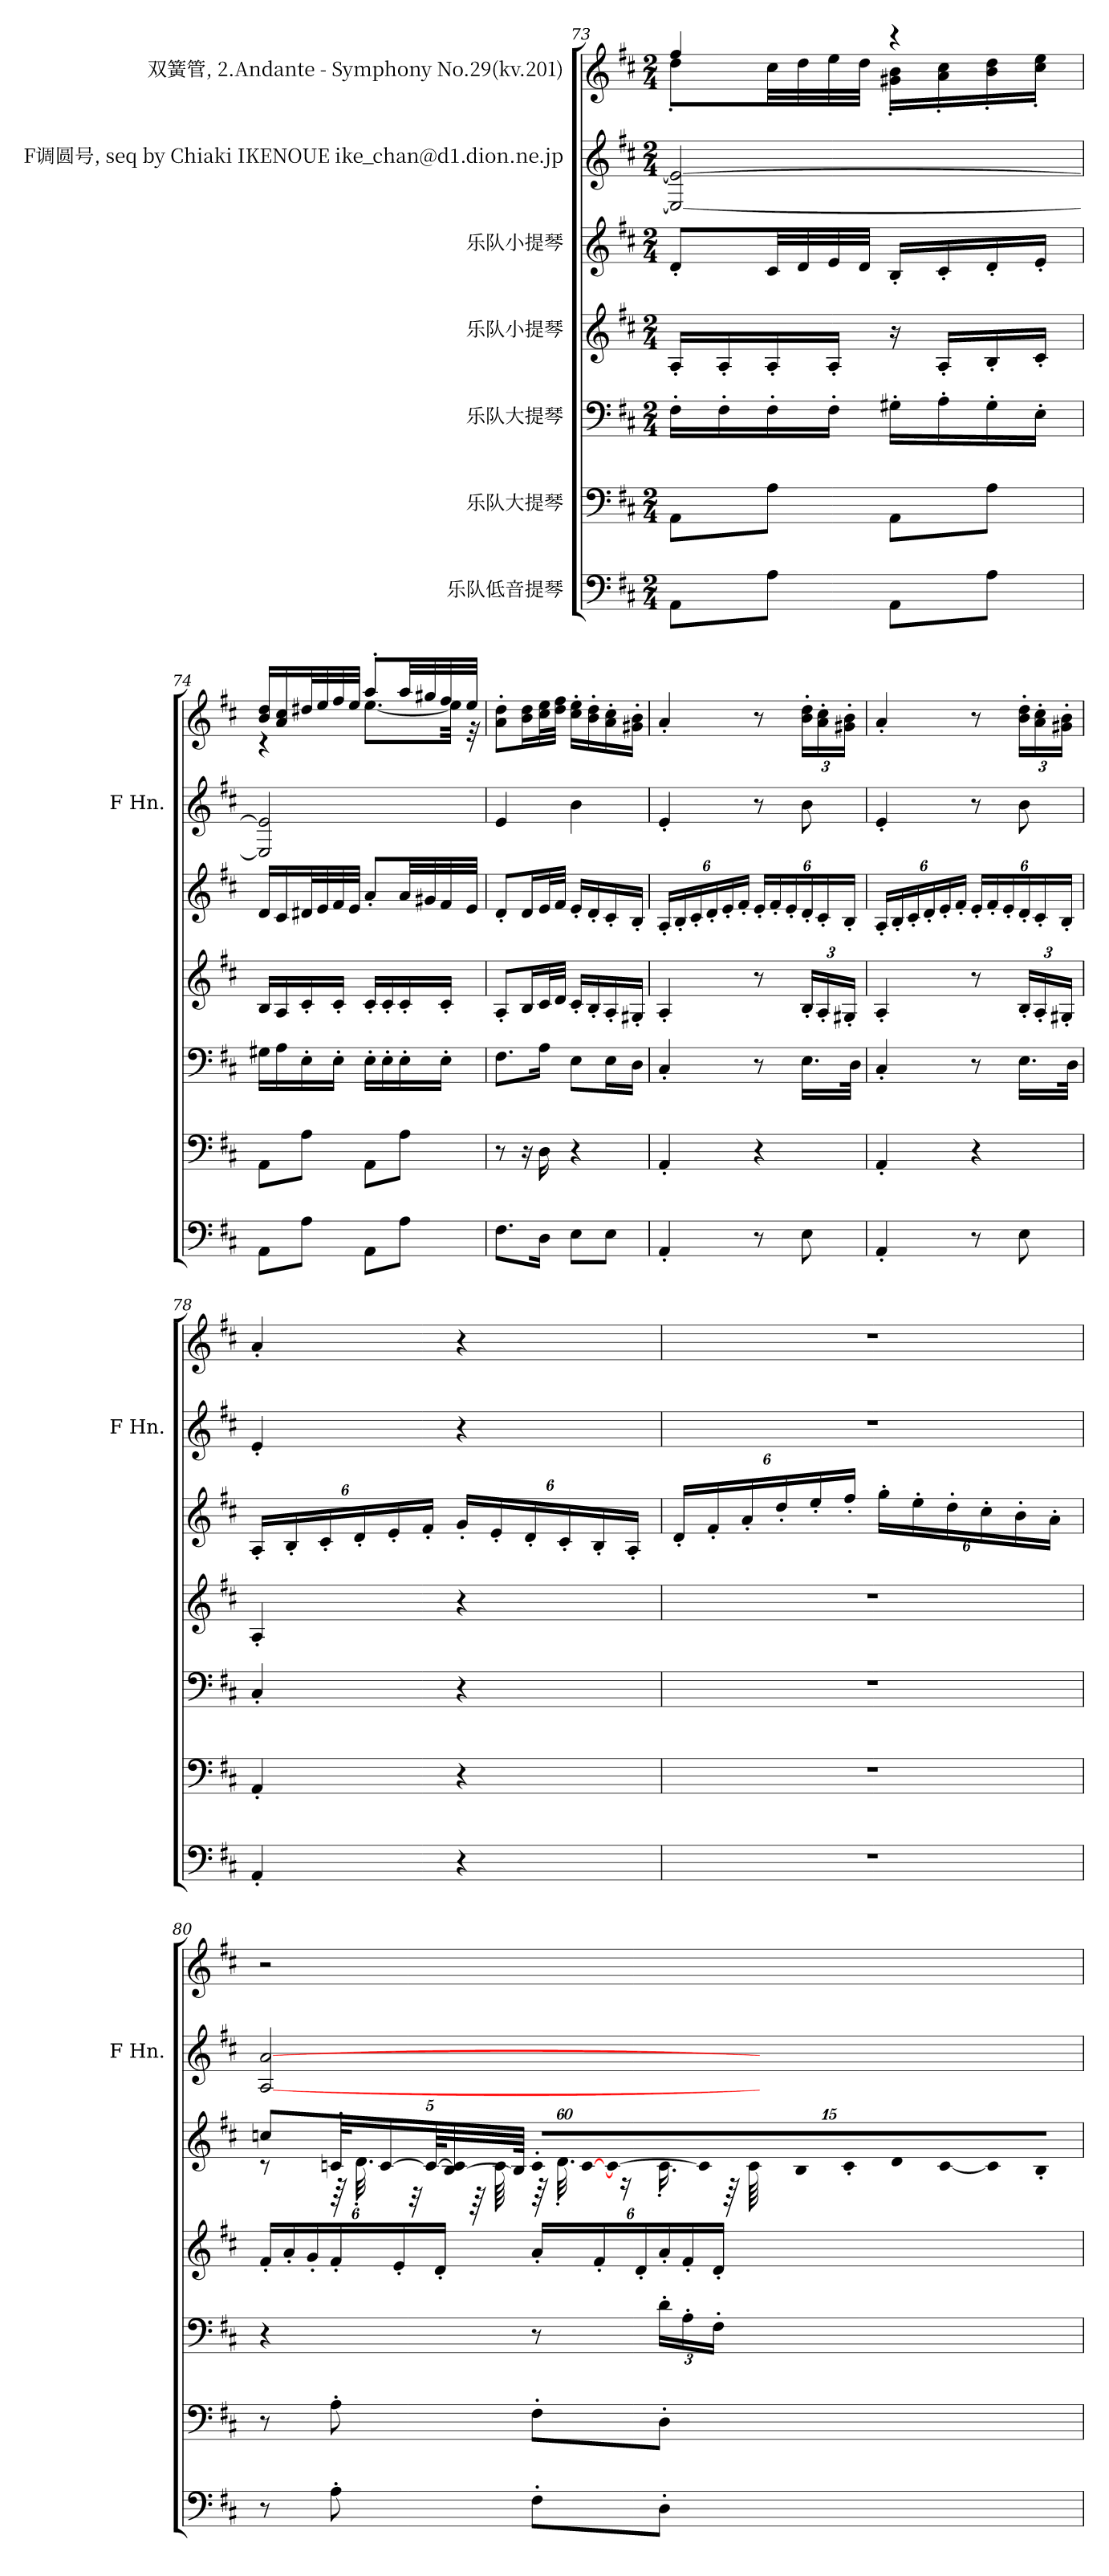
**kern	**kern	**kern	**kern	**kern	**kern	**kern
*part7	*part6	*part5	*part4	*part3	*part2	*part1
*staff7	*staff6	*staff5	*staff4	*staff3	*staff2	*staff1
*I"乐队低音提琴	*I"乐队大提琴	*I"乐队大提琴	*I"乐队小提琴	*I"乐队小提琴	*I"F调圆号, seq by Chiaki IKENOUE ike_chan@d1.dion.ne.jp	*I"双簧管, 2.Andante - Symphony No.29(kv.201)
*	*	*	*	*	*I'F Hn.	*
*clefF4	*clefF4	*clefF4	*clefG2	*clefG2	*clefG2	*clefG2
*ITrd7c12	*	*	*	*	*ITrd4c7	*
*k[f#c#]	*k[f#c#]	*k[f#c#]	*k[f#c#]	*k[f#c#]	*k[f#]	*k[f#c#]
*M2/4	*M2/4	*M2/4	*M2/4	*M2/4	*M2/4	*M2/4
=73	=73	=73	=73	=73	=73	=73
*	*	*	*	*	*	*^
8AAA\L	8AA\L	16F#'\LL	16A'/LL	8d'/L	2AA/_ 2A/_	4ff#/	8dd'\L
.	.	16F#'\	16A'/	.	.	.	.
8AA\J	8A\J	16F#'\	16A'/	32c#/LL	.	.	32cc#\LL
.	.	.	.	32d/	.	.	32dd\
.	.	16F#'\JJ	16A'/JJ	32e/	.	.	32ee\
.	.	.	.	32d/JJJ	.	.	32dd\JJJ
8AAA\L	8AA\L	16G#X'\LL	16r	16B'/LL	.	4r	16g#X\' 16b\'LL
.	.	16A'\	16A'/LL	16c#'/	.	.	16a\' 16cc#\'
8AA\J	8A\J	16G#'\	16B'/	16d'/	.	.	16b\' 16dd\'
.	.	16E'\JJ	16c#'/JJ	16e'/JJ	.	.	16cc#\' 16ee\'JJ
!!LO:PB:g=z	!!
=74	=74	=74	=74	=74	=74	=74	=74
8AAA\L	8AA\L	16G#X\LL	16B/LL	16d/LL	2AA/] 2A/]	16b/ 16dd/LL	4r
.	.	16A\	16A/	16c#/	.	16a/ 16cc#/	.
8AA\J	8A\J	16E'\	16c#'/	32d#X/L	.	32dd#X/L	.
.	.	.	.	32e/	.	32ee/	.
.	.	16E'\JJ	16c#'/JJ	32f#/	.	32ff#/	.
.	.	.	.	32e/JJJ	.	32ee/JJJ	.
8AAA\L	8AA\L	16E'\LL	16c#'/LL	8a'/L	.	8aa'/L	[8.ee\L
.	.	16E'\	16c#'/	.	.	.	.
8AA\J	8A\J	16E'\	16c#'/	32a/LL	.	32aa/LL	.
.	.	.	.	32g#X/	.	32gg#X/	.
.	.	16E'\JJ	16c#'/JJ	32f#/	.	32ff#/	32ee\Jkk]
.	.	.	.	32e/JJJ	.	32ee/JJJ	32r
*	*	*	*	*	*	*v	*v
=75	=75	=75	=75	=75	=75	=75
8.FF#\L	8r	8.F#\L	8A'/L	8d'/L	4A/	8a\' 8dd\'L
.	16r	.	16B/L	16d/L	.	16b\ 16dd\L
16DD\Jk	16D\	16A\Jk	32c#/L	32e/L	.	32cc#\ 32ee\L
.	.	.	32d/JJJ	32f#/JJJ	.	32dd\ 32ff#\JJJ
8EE\L	4r	8E\L	16c#'/LL	16e'/LL	4e\	16cc#\' 16ee\'LL
.	.	.	16B'/	16d'/	.	16b\' 16dd\'
8EE\J	.	16E\L	16A'/	16c#'/	.	16a\' 16cc#\'
.	.	16D\JJ	16G#X'/JJ	16B'/JJ	.	16g#X\' 16b\'JJ
=76	=76	=76	=76	=76	=76	=76
*	*	*	*	*Xbrackettup	*	*
4AAA'/	4AA'/	4C#'/	4A'/	24A'/LL	4A'/	4a'/
.	.	.	.	24B'/	.	.
.	.	.	.	24c#'/	.	.
.	.	.	.	24d'/	.	.
.	.	.	.	24e'/	.	.
.	.	.	.	24f#'/JJ	.	.
8r	4r	8r	8r	24e'/LL	8r	8r
.	.	.	.	24f#'/	.	.
.	.	.	.	24e'/	.	.
*	*	*	*Xbrackettup	*	*	*Xbrackettup
8EE\	.	16.E\LL	24B'/LL	24d'/	8e\	24b\' 24dd\'LL
*	*	*	*	*	*	*MM40
.	.	.	24A'/	24c#'/	.	24a\' 24cc#\'
.	.	.	24G#X'/JJ	24B'/JJ	.	24g#X\' 24b\'JJ
.	.	32D\JJk	.	.	.	.
!!LO:PB:g=z
=77	=77	=77	=77	=77	=77	=77
4AAA'/	4AA'/	4C#'/	4A'/	24A'/LL	4A'/	4a'/
.	.	.	.	24B'/	.	.
.	.	.	.	24c#'/	.	.
.	.	.	.	24d'/	.	.
.	.	.	.	24e'/	.	.
.	.	.	.	24f#'/JJ	.	.
8r	4r	8r	8r	24e'/LL	8r	8r
.	.	.	.	24f#'/	.	.
.	.	.	.	24e'/	.	.
8EE\	.	16.E\LL	24B'/LL	24d'/	8e\	24b\' 24dd\'LL
.	.	.	24A'/	24c#'/	.	24a\' 24cc#\'
.	.	.	24G#X'/JJ	24B'/JJ	.	24g#X\' 24b\'JJ
.	.	32D\JJk	.	.	.	.
=78	=78	=78	=78	=78	=78	=78
4AAA'/	4AA'/	4C#'/	4A'/	24A'/LL	4A'/	4a'/
.	.	.	.	24B'/	.	.
.	.	.	.	24c#'/	.	.
.	.	.	.	24d'/	.	.
.	.	.	.	24e'/	.	.
.	.	.	.	24f#'/JJ	.	.
4r	4r	4r	4r	24g'/LL	4r	4r
.	.	.	.	24e'/	.	.
.	.	.	.	24d'/	.	.
.	.	.	.	24c#'/	.	.
.	.	.	.	24B'/	.	.
.	.	.	.	24A'/JJ	.	.
=79	=79	=79	=79	=79	=79	=79
2r	2r	2r	2r	24d'/LL	2r	2r
.	.	.	.	24f#'/	.	.
.	.	.	.	24a'/	.	.
.	.	.	.	24dd'/	.	.
.	.	.	.	24ee'/	.	.
.	.	.	.	24ff#'/JJ	.	.
.	.	.	.	24gg'\LL	.	.
.	.	.	.	24ee'\	.	.
.	.	.	.	24dd'\	.	.
.	.	.	.	24cc#'\	.	.
.	.	.	.	24b'\	.	.
.	.	.	.	24a'\JJ	.	.
!!LO:PB:g=z
=80	=80	=80	=80	=80	=80	=80
*	*	*	*	*^	*	*
8r	8r	4r	24f#'/LL	8ccn/L	8r	[2D/ [2d/	2r
.	.	.	24a'/	.	.	.	.
.	.	.	24g'/	.	.	.	.
8AA'\	8A'\	.	24f#'/	40cn'/KL	64r	.	.
.	.	.	.	.	32.d'\	.	.
.	.	.	.	[20c/	.	.	.
.	.	.	24e'/	.	.	.	.
.	.	.	.	.	32r	.	.
.	.	.	.	80c/KL_	.	.	.
.	.	.	24d'/JJ	.	.	.	.
.	.	.	.	[40B/ 40c/]	.	.	.
.	.	.	.	.	64r	.	.
.	.	.	.	.	64c\	.	.
.	.	.	.	80B/JJJk]	.	.	.
!	!	!	!	!LO:N:vis=32	!	!	!
8FF#'\L	8F#'\L	8r	24a'/LL	1920%53c'/LLL	64r	.	.
.	.	.	.	.	32.d'\	.	.
!	!	!	!	!LO:N:vis=32	!	!	!
.	.	.	.	[1920%53c/	.	.	.
.	.	.	24f#'/	.	.	.	.
.	.	.	.	1920ryy	.	.	.
!	!	!	!	!LO:N:vis=32	!	!	!
.	.	.	.	1920%53c/_	.	.	.
.	.	.	.	.	16r	.	.
!	!	!	!	!LO:N:vis=64	!	!	!
.	.	.	24d'/	640%9c/L]	.	.	.
!	!	!	!	!LO:N:vis=64	!	!	!
.	.	.	.	640%9B/J	.	.	.
!	!	!	!	!LO:N:vis=32	!	!	!
.	.	.	.	1920%53c'/	.	.	.
*	*	*Xbrackettup	*	*	*	*	*
8DD'\J	8D'\J	24d'\LL	24a'/	.	16.c'\	.	.
!	!	!	!	!LO:N:vis=64	!	!	!
.	.	.	.	640%9d/L	.	.	.
!	!	!	!	!LO:N:vis=64	!	!	!
.	.	.	.	[640%9c/JJ	.	.	.
.	.	24A'\	24f#'/	.	.	.	.
!	!	!	!	!LO:N:vis=16	!	!	!
.	.	.	.	1920%107c/]	.	.	.
.	.	24F#'\JJ	24d'/JJ	.	.	.	.
.	.	.	.	.	64r	.	.
!	!	!	!	!LO:N:vis=32	!	!	!
.	.	.	.	1920%53B'/JJk	.	.	.
.	.	.	.	.	64c\	.	.
1920ryy	1920ryy	1920ryy	1920ryy	.	1920ryy	1920ryy	1920ryy
*	*	*	*	*v	*v	*	*
=	=	=	=	=	=	=
*-	*-	*-	*-	*-	*-	*-
